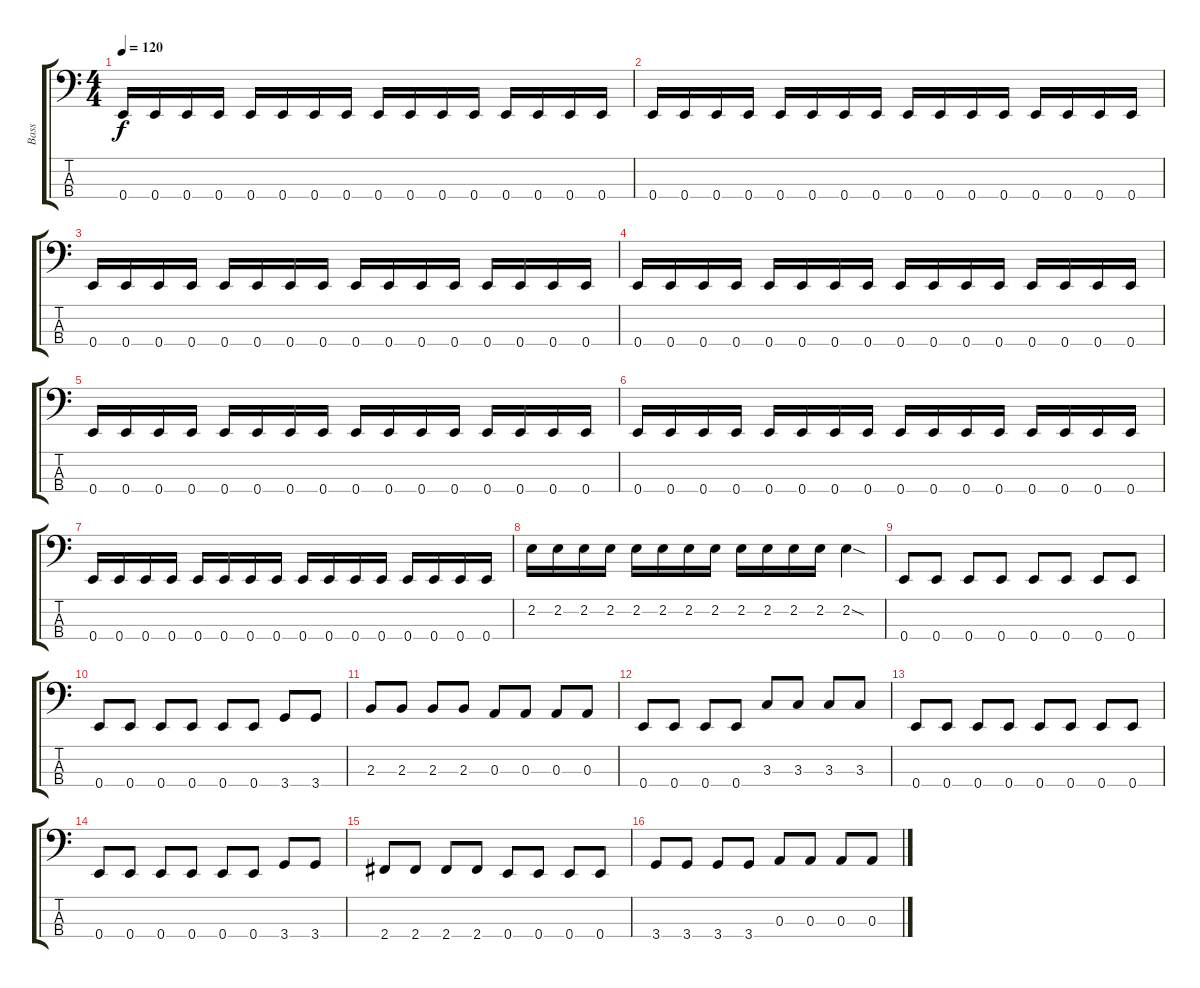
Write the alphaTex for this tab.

\track ("Bass" "Bass") {instrument electricbasspick}
\staff {score tabs}
\tuning (G2 D2 A1 E1) {hide}
\ts (4 4)
\tempo 120
\clef f4
\ks c
0.4.16{dy f instrument electricbasspick} 0.4.16 0.4.16 0.4.16 0.4.16 0.4.16 0.4.16 0.4.16 0.4.16 0.4.16 0.4.16 0.4.16 0.4.16 0.4.16 0.4.16 0.4.16 |
0.4.16 0.4.16 0.4.16 0.4.16 0.4.16 0.4.16 0.4.16 0.4.16 0.4.16 0.4.16 0.4.16 0.4.16 0.4.16 0.4.16 0.4.16 0.4.16 |
0.4.16 0.4.16 0.4.16 0.4.16 0.4.16 0.4.16 0.4.16 0.4.16 0.4.16 0.4.16 0.4.16 0.4.16 0.4.16 0.4.16 0.4.16 0.4.16 |
0.4.16 0.4.16 0.4.16 0.4.16 0.4.16 0.4.16 0.4.16 0.4.16 0.4.16 0.4.16 0.4.16 0.4.16 0.4.16 0.4.16 0.4.16 0.4.16 |
0.4.16 0.4.16 0.4.16 0.4.16 0.4.16 0.4.16 0.4.16 0.4.16 0.4.16 0.4.16 0.4.16 0.4.16 0.4.16 0.4.16 0.4.16 0.4.16 |
0.4.16 0.4.16 0.4.16 0.4.16 0.4.16 0.4.16 0.4.16 0.4.16 0.4.16 0.4.16 0.4.16 0.4.16 0.4.16 0.4.16 0.4.16 0.4.16 |
0.4.16 0.4.16 0.4.16 0.4.16 0.4.16 0.4.16 0.4.16 0.4.16 0.4.16 0.4.16 0.4.16 0.4.16 0.4.16 0.4.16 0.4.16 0.4.16 |
2.2.16 2.2.16 2.2.16 2.2.16 2.2.16 2.2.16 2.2.16 2.2.16 2.2.16 2.2.16 2.2.16 2.2.16 2.2{sod}.4 |
0.4.8 0.4.8 0.4.8 0.4.8 0.4.8 0.4.8 0.4.8 0.4.8 |
0.4.8 0.4.8 0.4.8 0.4.8 0.4.8 0.4.8 3.4.8 3.4.8 |
2.3.8 2.3.8 2.3.8 2.3.8 0.3.8 0.3.8 0.3.8 0.3.8 |
0.4.8 0.4.8 0.4.8 0.4.8 3.3.8 3.3.8 3.3.8 3.3.8 |
0.4.8 0.4.8 0.4.8 0.4.8 0.4.8 0.4.8 0.4.8 0.4.8 |
0.4.8 0.4.8 0.4.8 0.4.8 0.4.8 0.4.8 3.4.8 3.4.8 |
2.4.8 2.4.8 2.4.8 2.4.8 0.4.8 0.4.8 0.4.8 0.4.8 |
3.4.8 3.4.8 3.4.8 3.4.8 0.3.8 0.3.8 0.3.8 0.3.8
